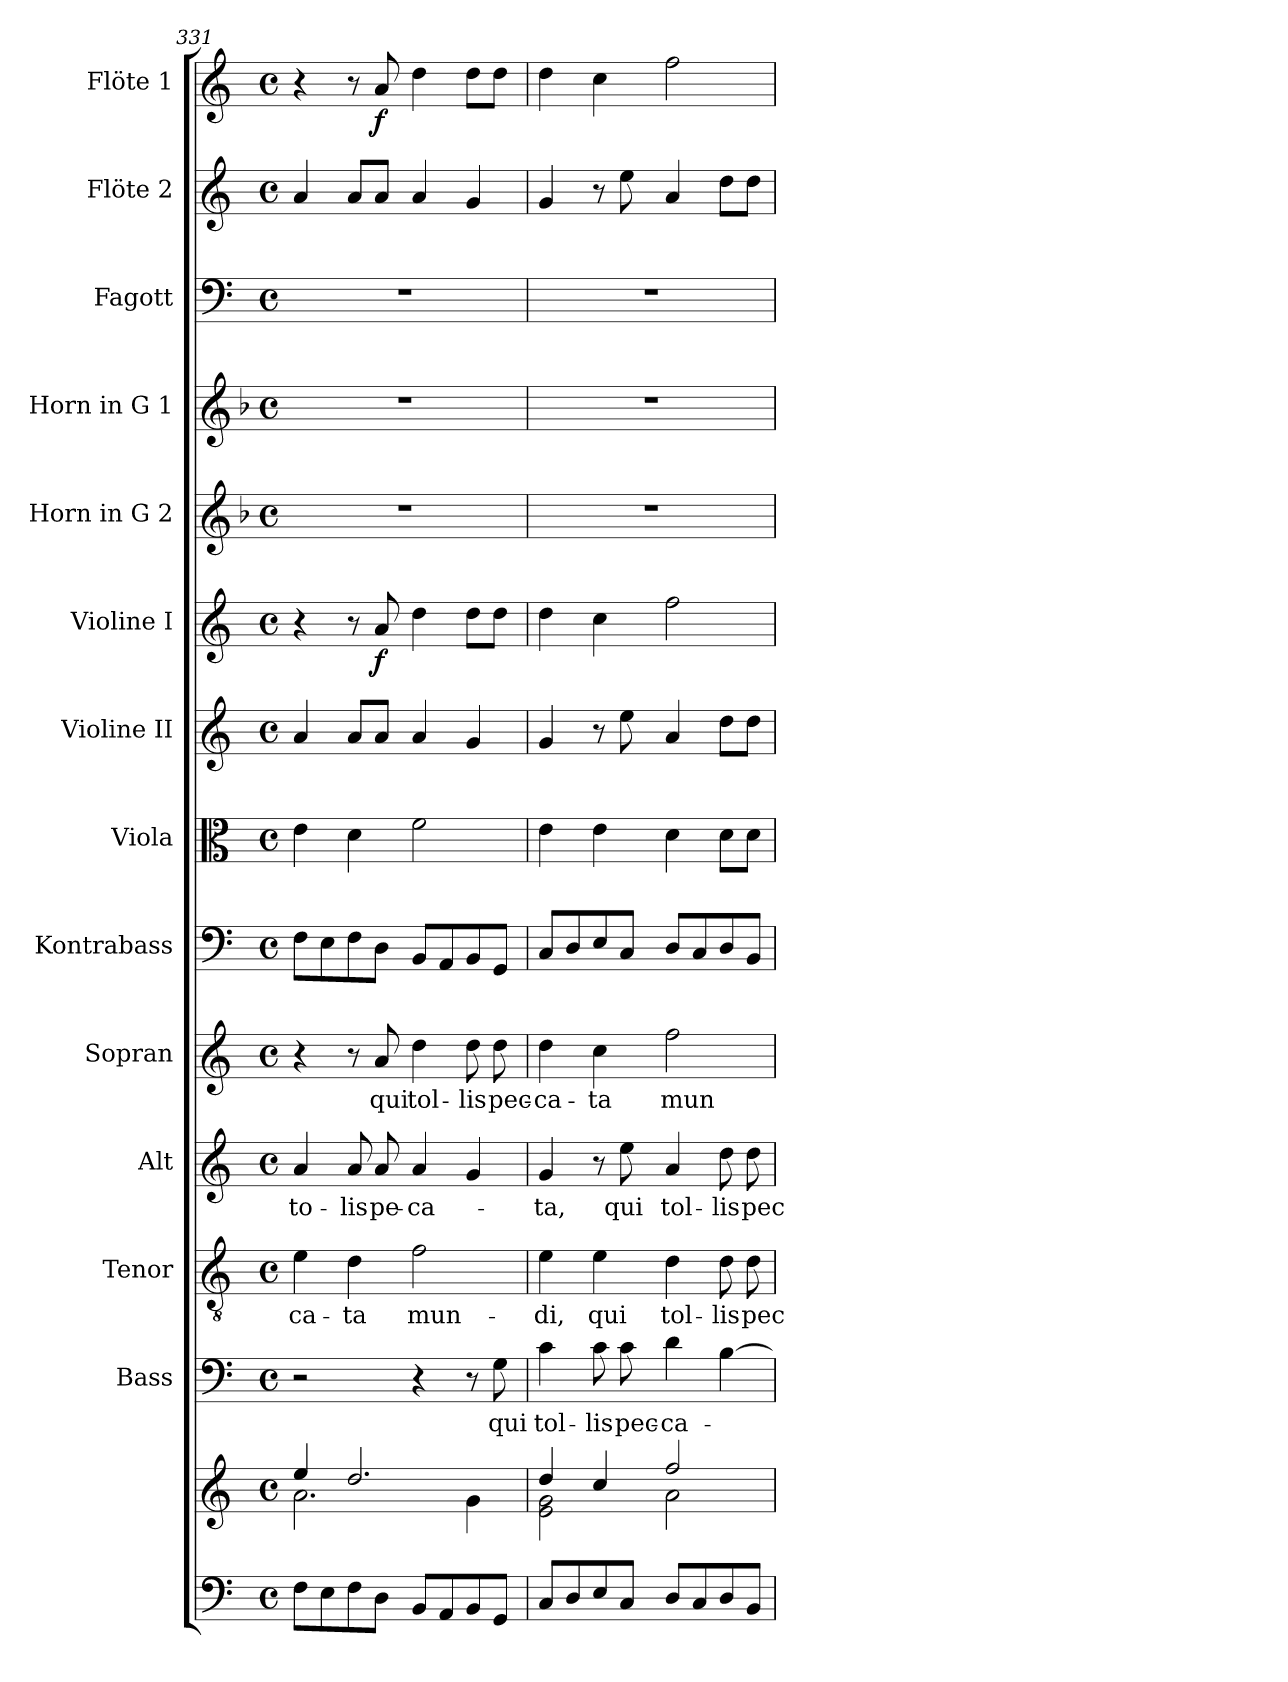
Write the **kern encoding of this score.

**kern	**kern	**kern	**text	**kern	**text	**kern	**text	**kern	**text	**kern	**kern	**kern	**kern	**dynam	**kern	**kern	**kern	**kern	**kern	**dynam
*part14	*part14	*part13	*part13	*part12	*part12	*part11	*part11	*part10	*part10	*part9	*part8	*part7	*part6	*part6	*part5	*part4	*part3	*part2	*part1	*part1
*staff15	*staff14	*staff13	*staff13	*staff12	*staff12	*staff11	*staff11	*staff10	*staff10	*staff9	*staff8	*staff7	*staff6	*staff6	*staff5	*staff4	*staff3	*staff2	*staff1	*staff1
*	*	*I"Bass	*	*I"Tenor	*	*I"Alt	*	*I"Sopran	*	*I"Kontrabass	*I"Viola	*I"Violine II	*I"Violine I	*	*I"Horn in G 2	*I"Horn in G 1	*I"Fagott	*I"Flöte 2	*I"Flöte 1	*
*	*	*I'B.	*	*I'T.	*	*I'A.	*	*I'S.	*	*I'Kb.	*I'Vla.	*I'Vl. II	*I'Vl. I	*	*	*	*I'Fg.	*I'Fl. 2	*I'Fl. 1	*
!!LO:PB:g=z
*clefF4	*clefG2	*clefF4	*	*clefGv2	*	*clefG2	*	*clefG2	*	*clefF4	*clefC3	*clefG2	*clefG2	*	*clefG2	*clefG2	*clefF4	*clefG2	*clefG2	*
*	*	*	*	*	*	*	*	*	*	*ITrd7c12	*	*	*	*	*ITrd3c5	*ITrd3c5	*	*	*	*
*k[]	*k[]	*k[]	*	*k[]	*	*k[]	*	*k[]	*	*k[]	*k[]	*k[]	*k[]	*	*k[]	*k[]	*k[]	*k[]	*k[]	*
*C:	*C:	*C:	*	*C:	*	*C:	*	*C:	*	*C:	*C:	*C:	*C:	*	*C:	*C:	*C:	*C:	*C:	*
*M4/4	*M4/4	*M4/4	*	*M4/4	*	*M4/4	*	*M4/4	*	*M4/4	*M4/4	*M4/4	*M4/4	*	*M4/4	*M4/4	*M4/4	*M4/4	*M4/4	*
*met(c)	*met(c)	*met(c)	*	*met(c)	*	*met(c)	*	*met(c)	*	*met(c)	*met(c)	*met(c)	*met(c)	*	*met(c)	*met(c)	*met(c)	*met(c)	*met(c)	*
=331	=331	=331	=331	=331	=331	=331	=331	=331	=331	=331	=331	=331	=331	=331	=331	=331	=331	=331	=331	=331
*	*^	*	*	*	*	*	*	*	*	*	*	*	*	*	*	*	*	*	*	*
!	!	!	!	!	!	!LO:LY:b	!	!LO:LY:b	!	!	!	!	!	!	!	!	!	!	!	!	!
8F\L	4ee/	2.a\	2r	.	4e\	-ca-	4a/	to-	4r	.	8FF\L	4e\	4a/	4r	.	1r	1r	1r	4a/	4r	.
8E\	.	.	.	.	.	.	.	.	.	.	8EE\	.	.	.	.	.	.	.	.	.	.
!	!	!	!	!	!	!LO:LY:b	!	!LO:LY:b	!	!	!	!	!	!	!	!	!	!	!	!	!
8F\	2.dd/	.	.	.	4d\	-ta	8a/	-lis	8r	.	8FF\	4d\	8a/L	8r	.	.	.	.	8a/L	8r	.
!	!	!	!	!	!	!	!	!LO:LY:b	!	!LO:LY:b	!	!	!	!	!LO:DY:b	!	!	!	!	!	!LO:DY:b
8D\J	.	.	.	.	.	.	8a/	pe-	8a/	qui	8DD\J	.	8a/J	8a/	f	.	.	.	8a/J	8a/	f
!	!	!	!	!	!	!LO:LY:b	!	!LO:LY:b	!	!LO:LY:b	!	!	!	!	!	!	!	!	!	!	!
8BB/L	.	.	4r	.	2f\	mun-	4a/	-ca-	4dd\	tol-	8BBB/L	2f\	4a/	4dd\	.	.	.	.	4a/	4dd\	.
8AA/	.	.	.	.	.	.	.	.	.	.	8AAA/	.	.	.	.	.	.	.	.	.	.
!	!	!	!	!	!	!	!	!	!	!LO:LY:b	!	!	!	!	!	!	!	!	!	!	!
8BB/	.	4g\	8r	.	.	.	4g/	.	8dd\	-lis	8BBB/	.	4g/	8dd\L	.	.	.	.	4g/	8dd\L	.
!	!	!	!	!LO:LY:b	!	!	!	!	!	!LO:LY:b	!	!	!	!	!	!	!	!	!	!	!
8GG/J	.	.	8G\	qui	.	.	.	.	8dd\	pec-	8GGG/J	.	.	8dd\J	.	.	.	.	.	8dd\J	.
=332	=332	=332	=332	=332	=332	=332	=332	=332	=332	=332	=332	=332	=332	=332	=332	=332	=332	=332	=332	=332	=332
!	!	!	!	!LO:LY:b	!	!LO:LY:b	!	!LO:LY:b	!	!LO:LY:b	!	!	!	!	!	!	!	!	!	!	!
8C/L	4dd/	2e\ 2g\	4c\	tol-	4e\	-di,	4g/	-ta,	4dd\	-ca-	8CC/L	4e\	4g/	4dd\	.	1r	1r	1r	4g/	4dd\	.
8D/	.	.	.	.	.	.	.	.	.	.	8DD/	.	.	.	.	.	.	.	.	.	.
!	!	!	!	!LO:LY:b	!	!LO:LY:b	!	!	!	!LO:LY:b	!	!	!	!	!	!	!	!	!	!	!
8E/	4cc/	.	8c\	-lis	4e\	qui	8r	.	4cc\	-ta	8EE/	4e\	8r	4cc\	.	.	.	.	8r	4cc\	.
!	!	!	!	!LO:LY:b	!	!	!	!LO:LY:b	!	!	!	!	!	!	!	!	!	!	!	!	!
8C/J	.	.	8c\	pec-	.	.	8ee\	qui	.	.	8CC/J	.	8ee\	.	.	.	.	.	8ee\	.	.
!	!	!	!	!LO:LY:b	!	!LO:LY:b	!	!LO:LY:b	!	!LO:LY:b	!	!	!	!	!	!	!	!	!	!	!
8D/L	2ff/	2a\	4d\	-ca-	4d\	tol-	4a/	tol-	2ff\	mun-	8DD/L	4d\	4a/	2ff\	.	.	.	.	4a/	2ff\	.
8C/	.	.	.	.	.	.	.	.	.	.	8CC/	.	.	.	.	.	.	.	.	.	.
!	!	!	!	!	!	!LO:LY:b	!	!LO:LY:b	!	!	!	!	!	!	!	!	!	!	!	!	!
8D/	.	.	[4B\	.	8d\	-lis	8dd\	-lis	.	.	8DD/	8d\L	8dd\L	.	.	.	.	.	8dd\L	.	.
!	!	!	!	!	!	!LO:LY:b	!	!LO:LY:b	!	!	!	!	!	!	!	!	!	!	!	!	!
8BB/J	.	.	.	.	8d\	pec-	8dd\	pec-	.	.	8BBB/J	8d\J	8dd\J	.	.	.	.	.	8dd\J	.	.
*	*v	*v	*	*	*	*	*	*	*	*	*	*	*	*	*	*	*	*	*	*	*
=	=	=	=	=	=	=	=	=	=	=	=	=	=	=	=	=	=	=	=	=
*-	*-	*-	*-	*-	*-	*-	*-	*-	*-	*-	*-	*-	*-	*-	*-	*-	*-	*-	*-	*-
